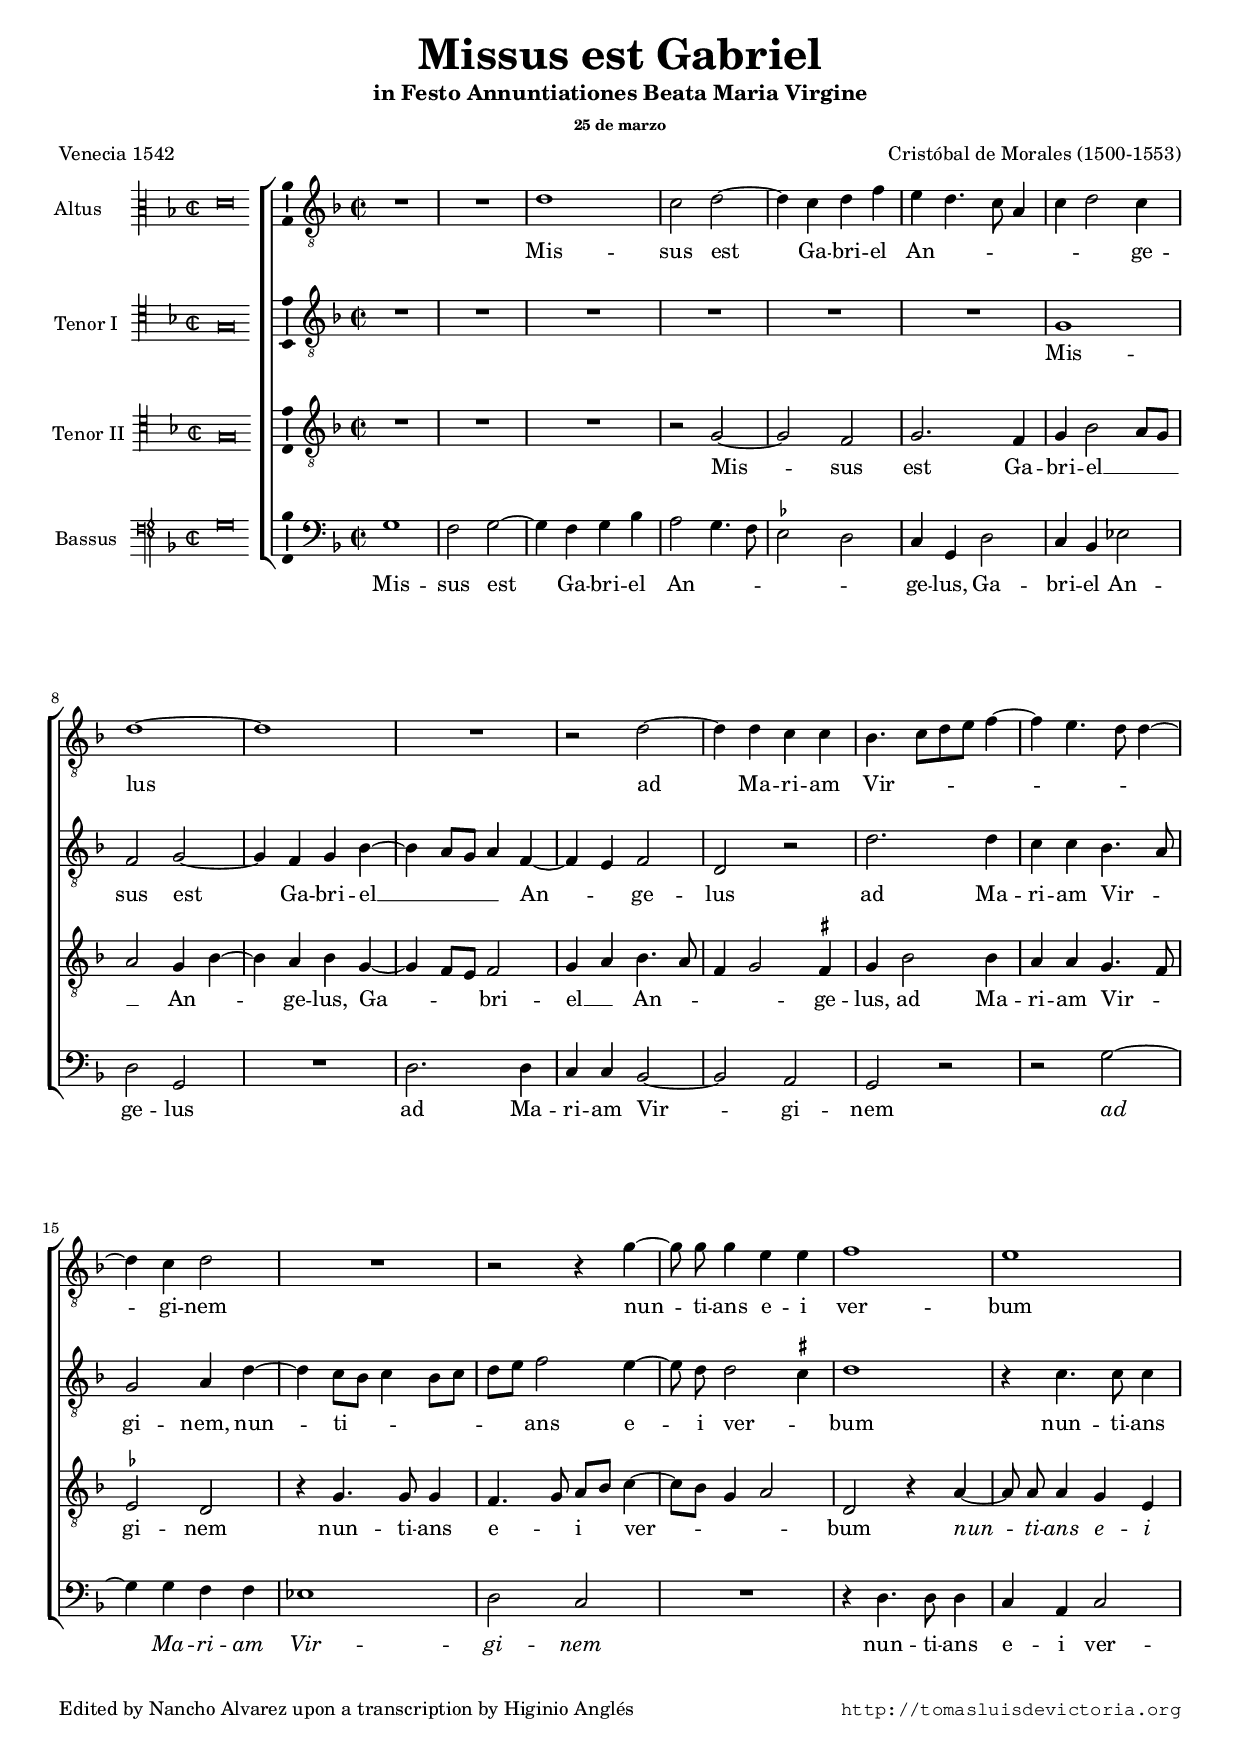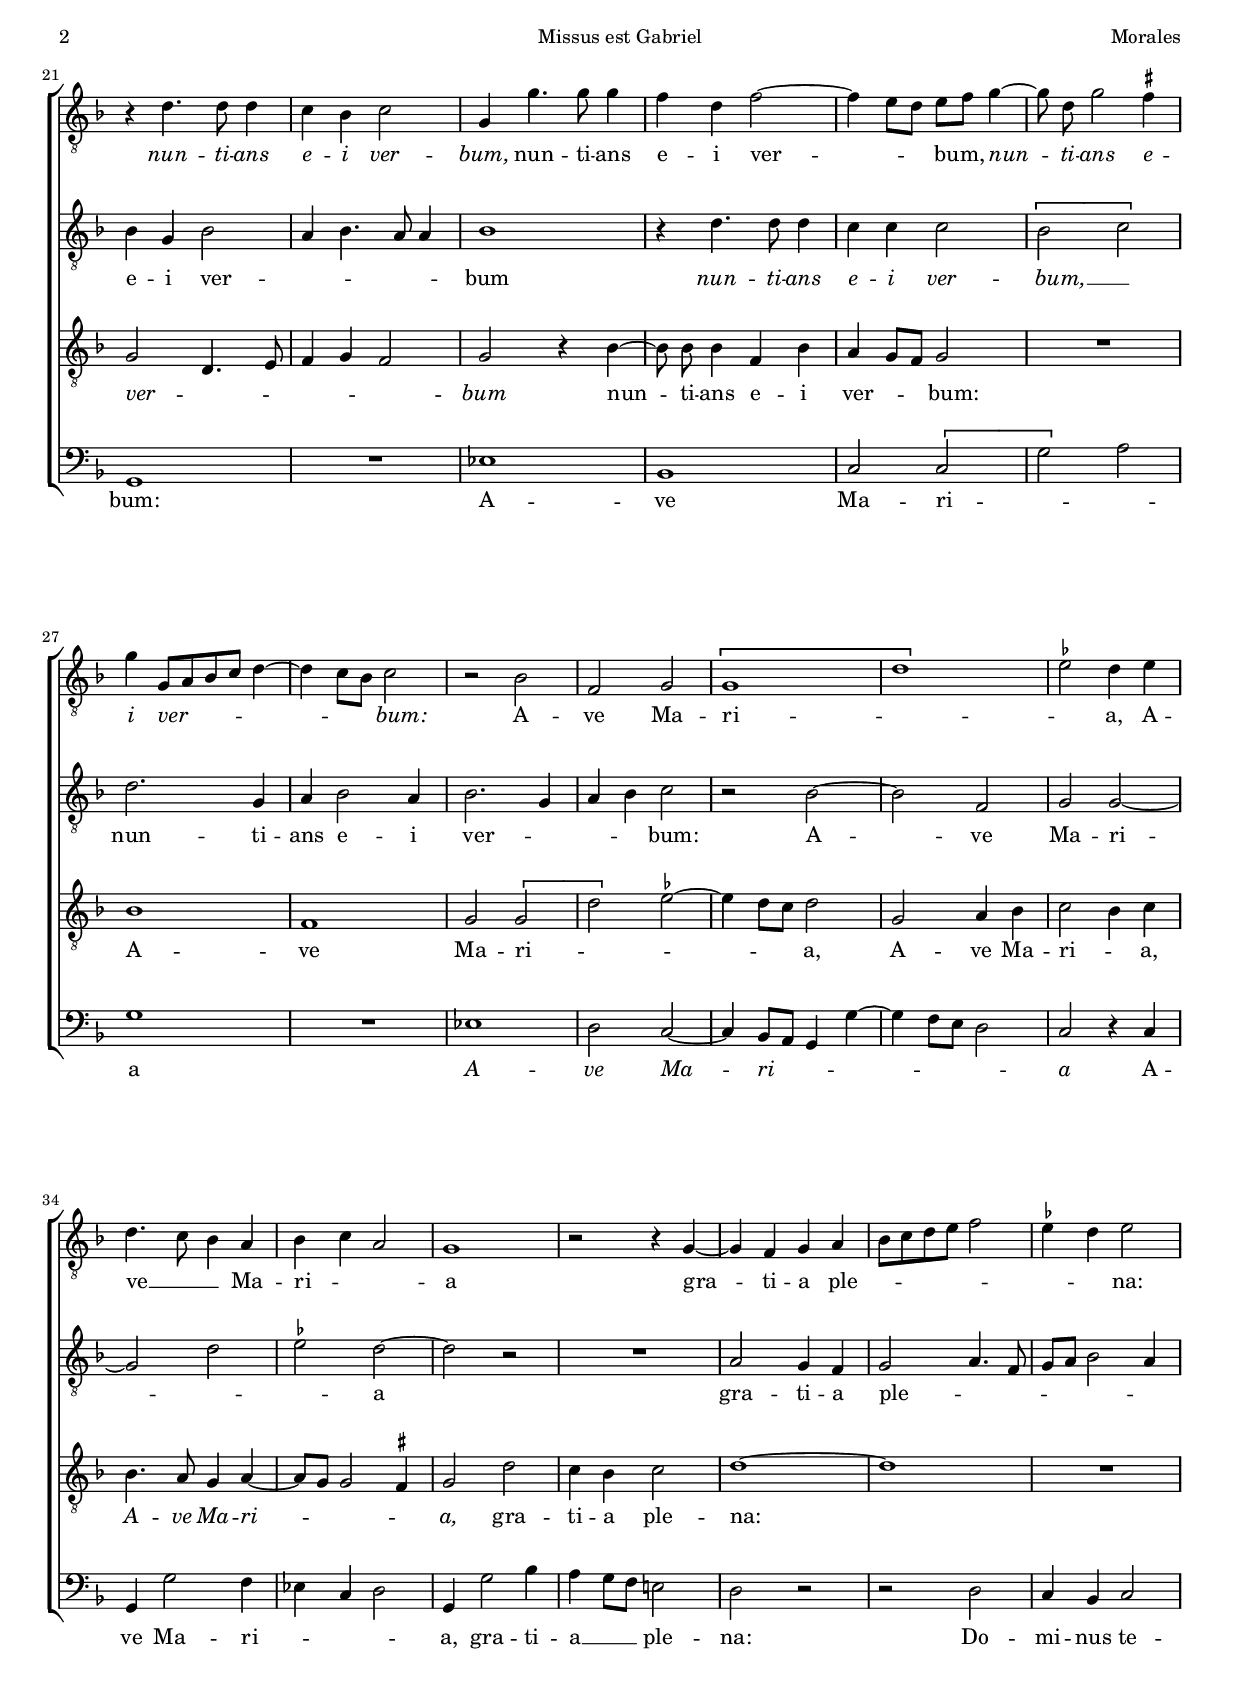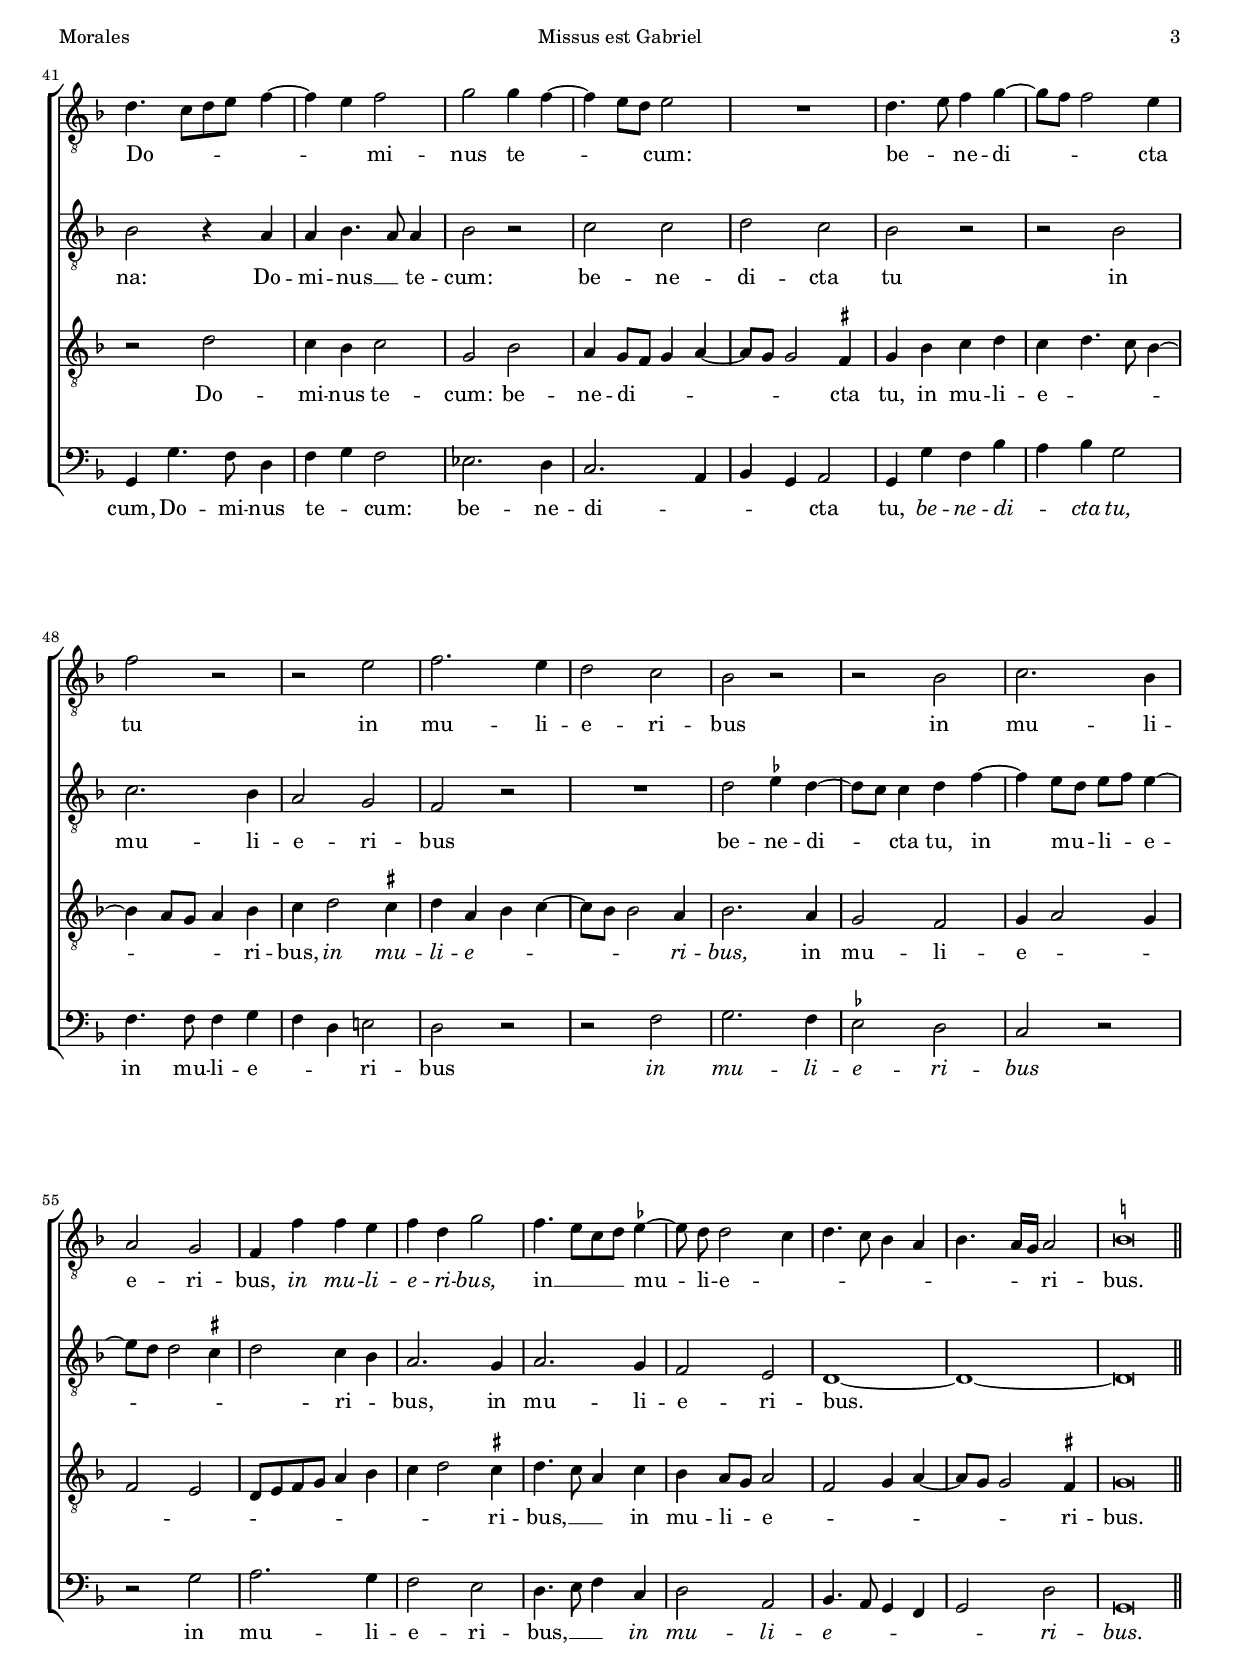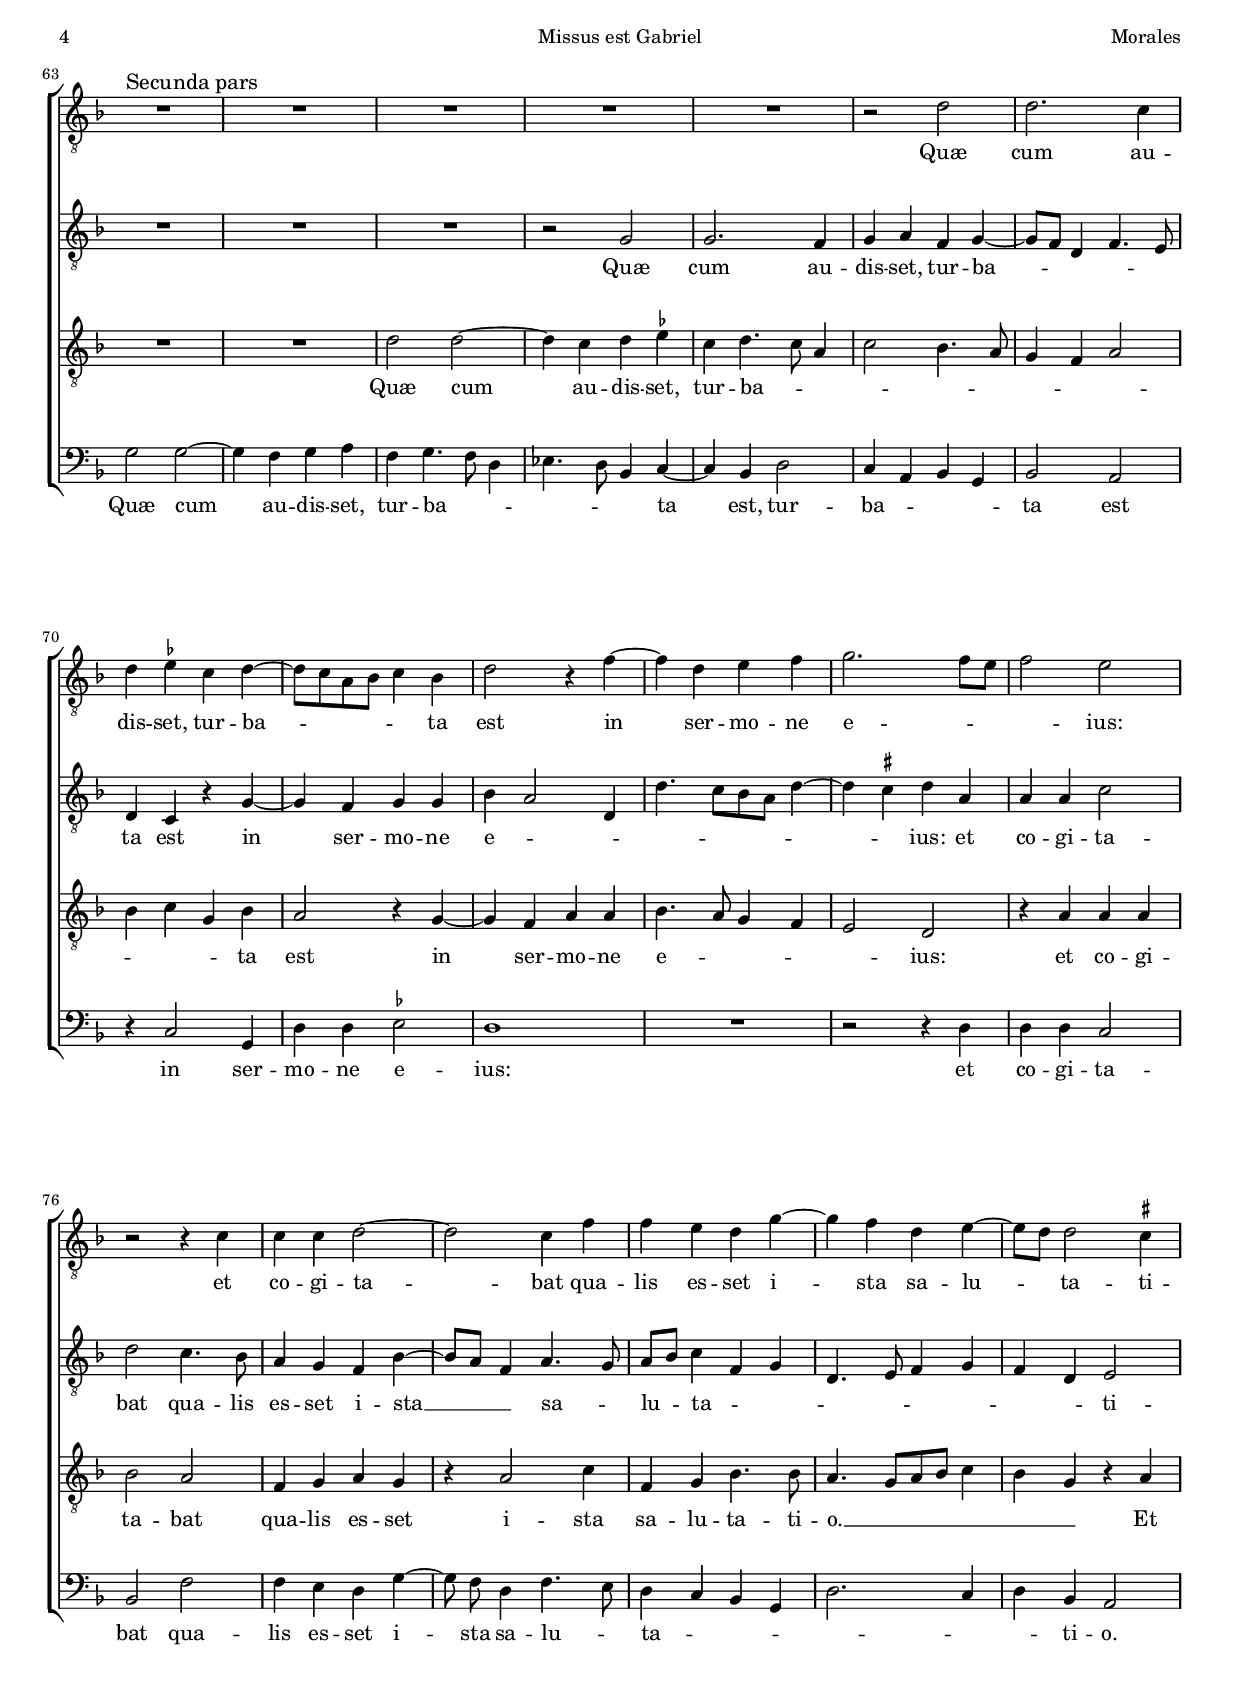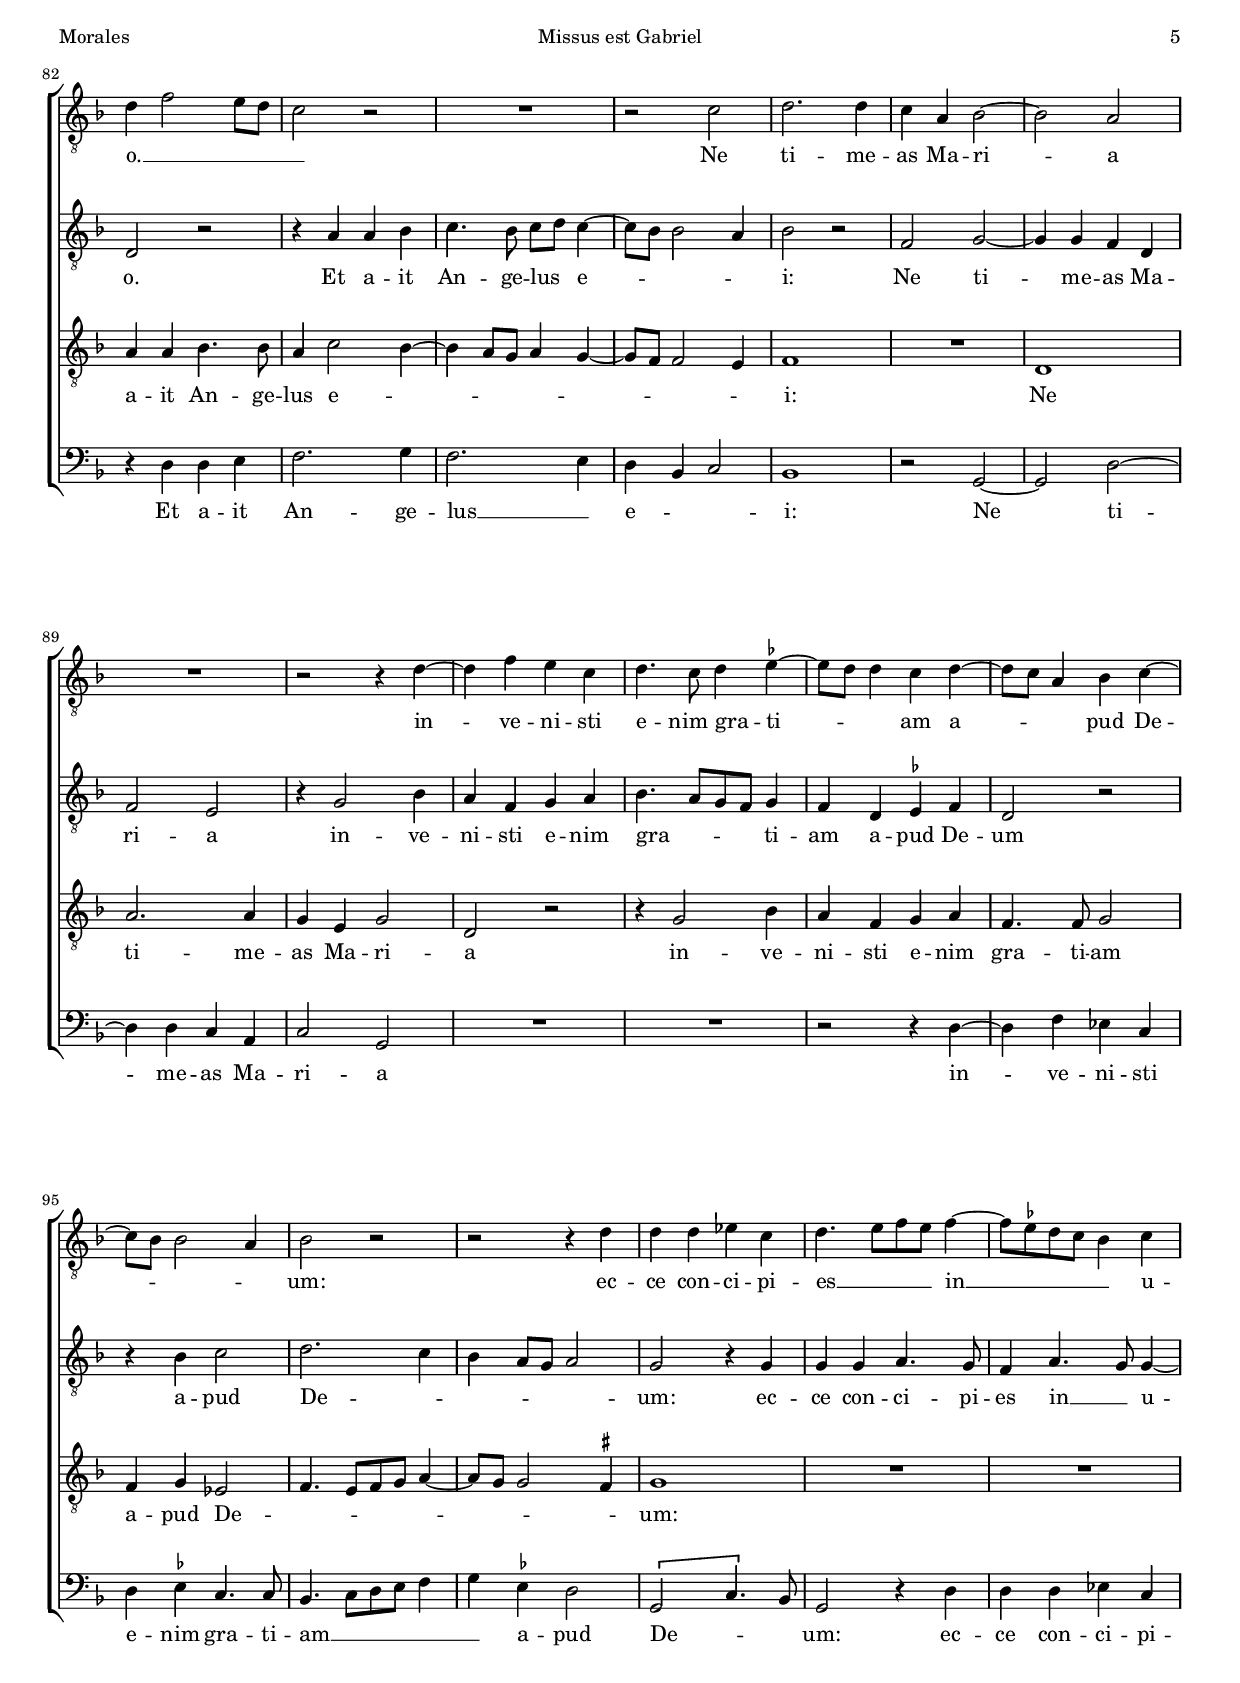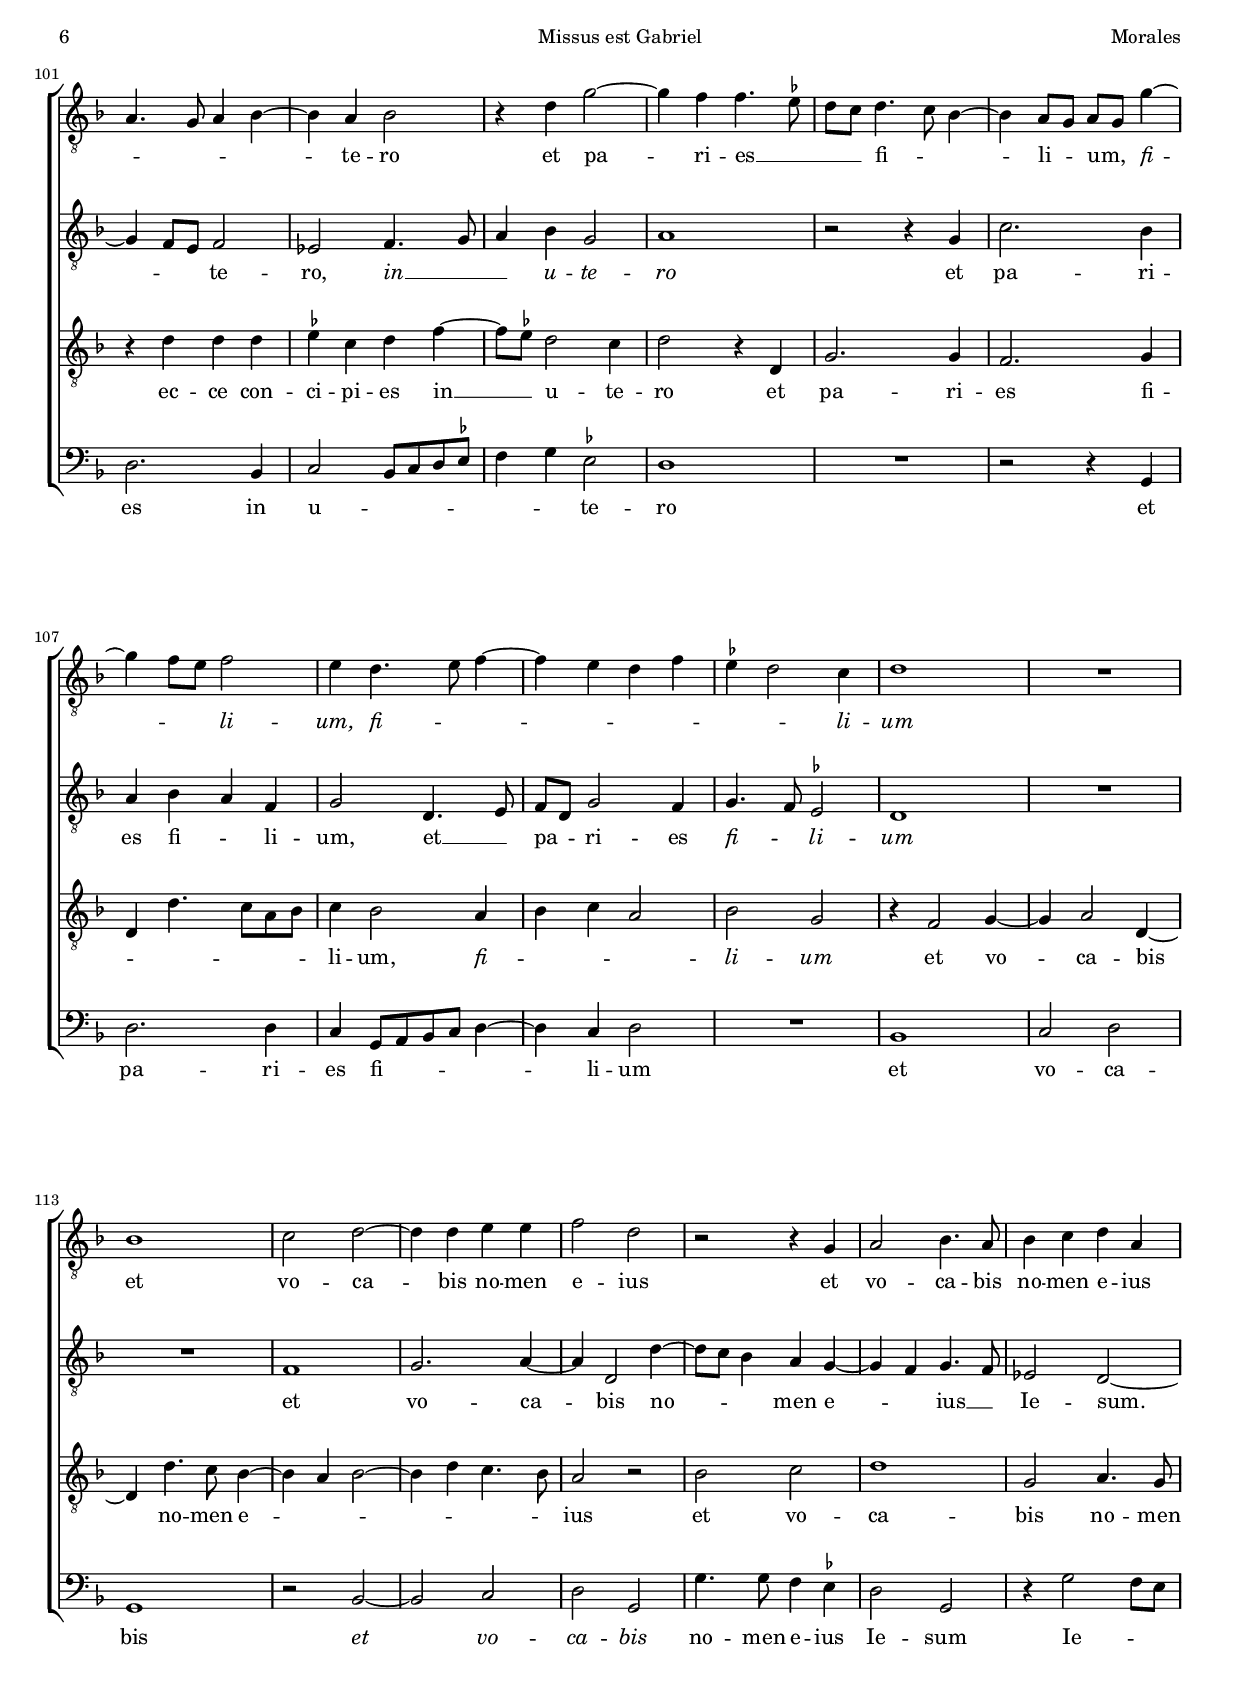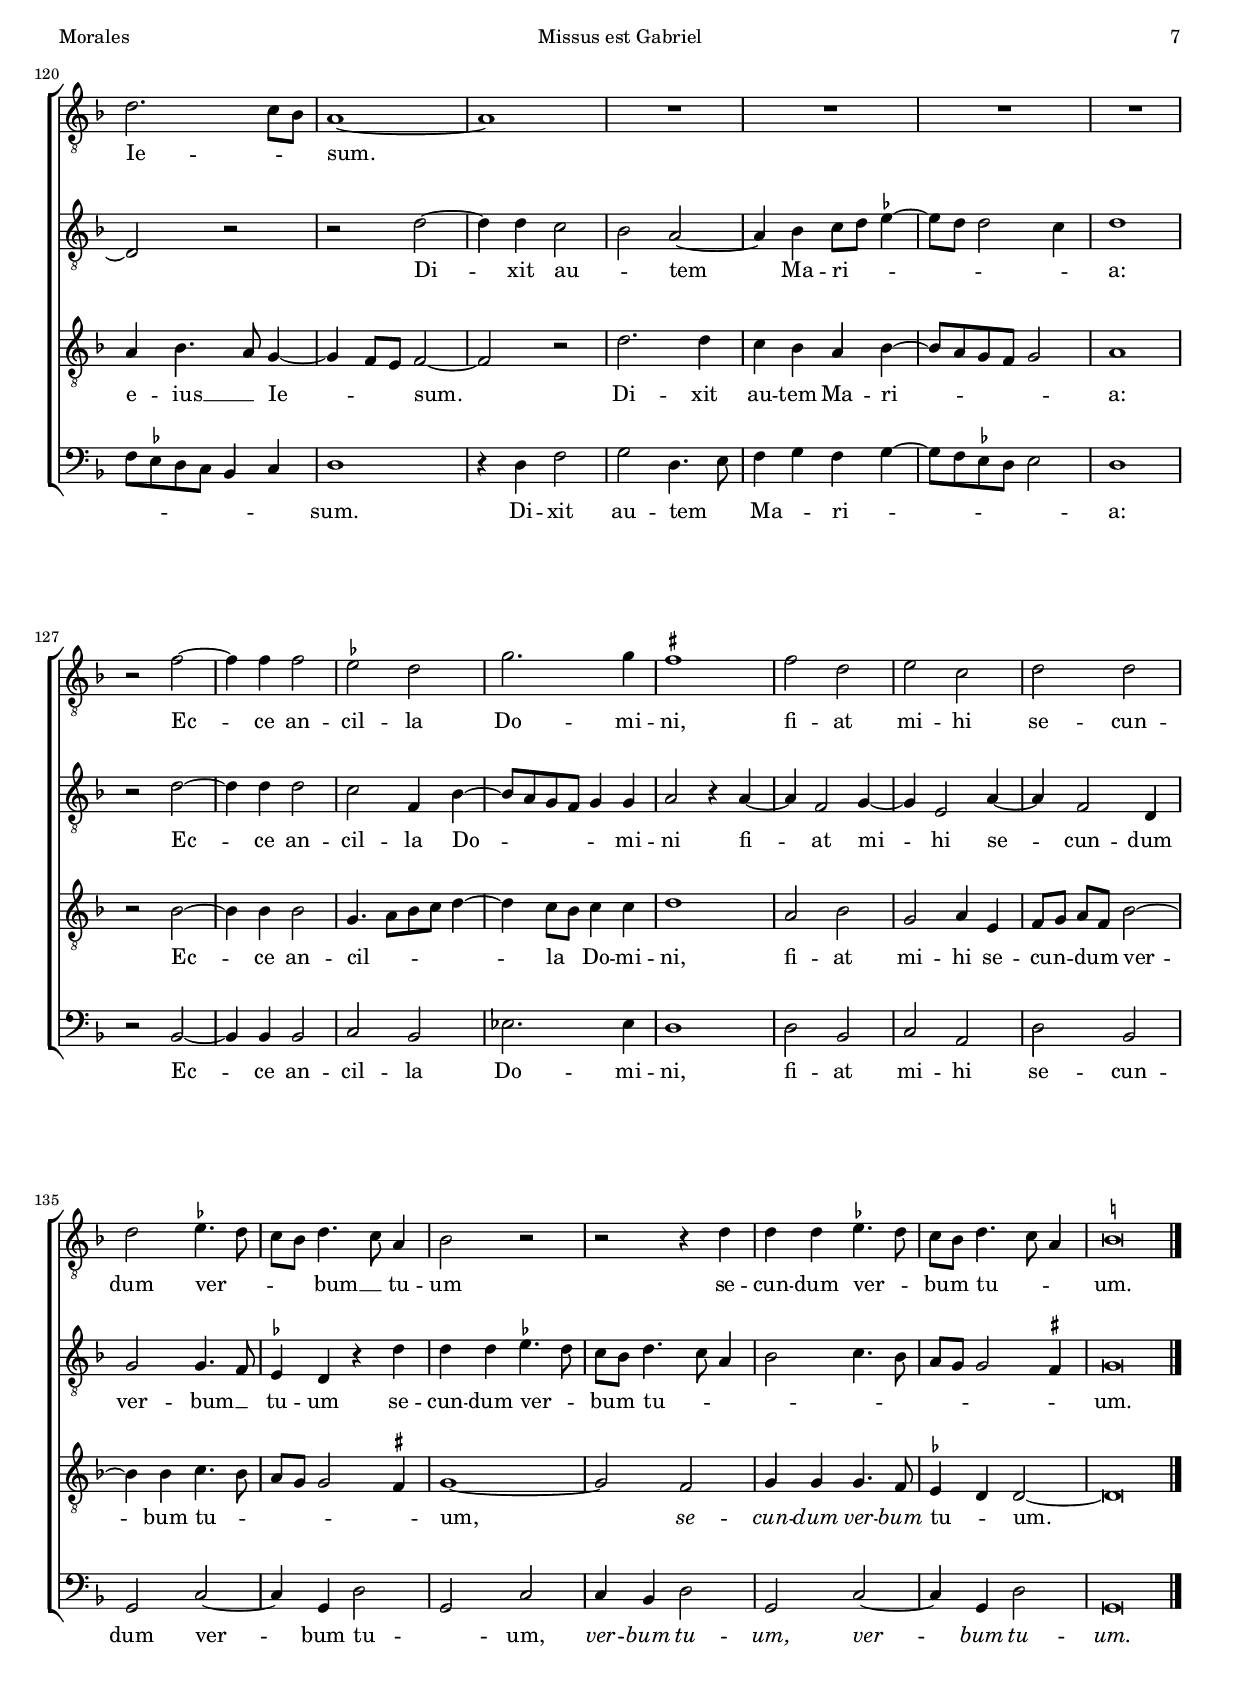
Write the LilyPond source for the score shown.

\version "2.24.0"

#(set-default-paper-size "a4")
#(set-global-staff-size 16.6)
#(ly:set-option 'point-and-click #f)
%mobile -s15.5 -i3.2 -ball

italicas=\override LyricText.font-shape = #'italic
rectas=\override LyricText.font-shape = #'upright
ss=\once \set suggestAccidentals = ##t
incipitwidth = 20
mtempo={\tempo 4 = 100}
mtempob={\tempo 4 = 50}
mt=#(define-music-function (offset) (number?) ; move lyric text
      #{ \once \override LyricText.X-offset = -$offset #})

htitle="Missus est Gabriel"
hcomposer="Morales"

\header {
	title=\markup{\fontsize #3 "Missus est Gabriel"}
	subtitle="in Festo Annuntiationes Beata Maria Virgine"
	subsubtitle=\markup{\smaller "25 de marzo" }
	composer="Cristóbal de Morales (1500-1553)"
	pdfauthor = \composer
	%opus="(-)"
	poet=\markup{"Venecia 1542"}
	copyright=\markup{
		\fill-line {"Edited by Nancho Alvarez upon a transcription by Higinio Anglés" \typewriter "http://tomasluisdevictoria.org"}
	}
%	tagline=""
}


global={\key f \major \time 2/2  \skip 1*62 \bar "||" \break
					\skip 1*79\bar "|."
}

cantus=\relative c' {
	R1*4/4
	R1*4/4
	d1
	c2 d ~
%5
	d4 c d f
	e d4. c8 a4
	c d2 c4
	d1 ~
	d
%10
	R1*4/4
	r2 d ~
	d4 d c c
	bes4.  c8[ d e] f4 ~
	f e4. d8 d4 ~
%15
	d c d2
	R1*4/4
	r2 r4 g ~
	\set Staff.autoBeaming = ##f
	g8 g g4 e e
	\set Staff.autoBeaming = ##t
	f1
%20
	e
	r4 d4. d8 d4
	c bes c2
	g4 g'4. g8 g4
	f d f2 ~
%25
	f4 e8 d e f g4 ~
	\set Staff.autoBeaming = ##f
	g8 d g2 \ss fis4
	\set Staff.autoBeaming = ##t
	g  g,8[ a bes c] d4 ~
	d c8 bes c2
	r bes
%30
	f g
	\[g1
	d'\]
	\ss es2 d4 es
	d4. c8 bes4 a
%35
	bes c a2
	g1
	r2 r4 g ~
	g f g a
	bes8 c d e f2
%40
	\ss es4 d es2
	d4.  c8[ d e] f4 ~
	f e f2
	g g4 f ~
	f e8 d e2
%45
	R1*4/4
	d4. e8 f4 g ~
	g8 f f2 e4
	f2 r
	r e
%50
	f2. e4
	d2 c
	bes r
	r bes
	c2. bes4
%55
	a2 g
	f4 f' f e
	f d g2
	f4.  e8[ c d] \ss es4 ~
	\set Staff.autoBeaming = ##f
	es8 d d2 c4
	\set Staff.autoBeaming = ##t
%60
	d4. c8 bes4 a
	bes4. a16 g a2
	\ss b\breve*1/2
	s4*0^\markup{\larger "Secunda pars"}
	R1
	R1*4/4
%65
	R1*4/4
	R1*4/4
	R1*4/4
	r2 d
	d2. c4
%70
	d \ss es c d ~
	d8 c a bes c4 bes
	d2 r4 f ~
	f d e f
	g2. f8 e
%75
	f2 e
	r r4 c
	c c d2 ~
	d c4 f
	f e d g ~
%80
	g f d e ~
	e8 d d2 \ss cis4
	d f2 e8 d
	c2 r
	R1*4/4
%85
	r2 c
	d2. d4
	c a bes2 ~
	bes a
	R1*4/4
%90
	r2 r4 d ~
	d f e c
	d4. c8 d4 \ss es ~
	es8 d d4 c d ~
	d8 c a4 bes c ~
%95
	c8 bes bes2 a4
	bes2 r
	r r4 d
	d d es c
	d4.  e8[ f e] f4 ~
%100
	f8 \ss es d c bes4 c
	a4. g8 a4 bes ~
	bes a bes2
	r4 d g2 ~
	g4 f f4. \ss es8
%105
	d c d4. c8 bes4 ~
	bes a8 g a g g'4 ~
	g f8 e f2
	e4 d4. e8 f4 ~
	f e d f
%110
	\ss es d2 c4
	d1
	R1*4/4
	bes1
	c2 d ~
%115
	d4 d e e
	f2 d
	r r4 g,
	a2 bes4. a8
	bes4 c d a
%120
	d2. c8 bes
	a1 ~
	a
	R1*4/4
	R1*4/4
%125
	R1*4/4
	R1*4/4
	\break
	r2 f' ~
	f4 f f2
	\ss es d
%130
	g2. g4
	\ss fis1
	f2 d
	e c
	d d
%135
	d \ss es4. d8
	c bes d4. c8 a4
	bes2 r
	r r4 d
	d d \ss es4. d8
%140
	c bes d4. c8 a4
	\ss b\breve*1/2
}

altus=\relative c' {
	R1*4/4
	R1*4/4
	R1*4/4
	R1*4/4
%5
	R1*4/4
	R1*4/4
	g1
	f2 g ~
	g4 f g bes ~
%10
	bes a8 g a4 f ~
	f e f2
	d r
	d'2. d4
	c c bes4. a8
%15
	g2 a4 d ~
	d c8 bes c4 bes8 c
	d e f2 e4 ~
	\set Staff.autoBeaming = ##f
	e8 d d2 \ss cis4
	\set Staff.autoBeaming = ##t
	d1
%20
	r4 c4. c8 c4
	bes g bes2
	a4 bes4. a8 a4
	bes1
	r4 d4. d8 d4
%25
	c c c2
	\[bes c\]
	d2. g,4
	a bes2 a4
	bes2. g4
%30
	a bes c2
	r bes ~
	bes f
	g g ~
	g d'
%35
	\ss es d ~
	d r
	R1*4/4
	a2 g4 f
	g2 a4. f8
%40
	g a bes2 a4
	bes2 r4 a
	a bes4. a8 a4
	bes2 r
	c c
%45
	d c
	bes r
	r bes
	c2. bes4
	a2 g
%50
	f r
	R1*4/4
	d'2 \ss es4 d ~
	d8 c c4 d f ~
	f e8 d e f e4 ~
%55
	e8 d d2 \ss cis4
	d2 c4 bes
	a2. g4
	a2. g4
	f2 e
%60
	d1 ~
	d ~
	d\breve*1/2
	R1*4/4
	R1*4/4
%65
	R1*4/4
	r2 g
	g2. f4
	g a f g ~
	g8 f d4 f4. e8
%70
	d4 c r g' ~
	g f g g
	bes a2 d,4
	d'4.  c8[ bes a] d4 ~
	d \ss cis d a
%75
	a a c2
	d c4. bes8
	a4 g f bes ~
	bes8 a f4 a4. g8
	a bes c4 f, g
%80
	d4. e8 f4 g
	f d e2
	d r
	r4 a' a bes
	c4. bes8 c d c4 ~
%85
	c8 bes bes2 a4
	bes2 r
	f g ~
	g4 g f d
	f2 e
%90
	r4 g2 bes4
	a f g a
	bes4.  a8[ g f] g4
	f d \ss es f
	d2 r
%95
	r4 bes' c2
	d2. c4
	bes a8 g a2
	g r4 g
	g g a4. g8
%100
	f4 a4. g8 g4 ~
	g f8 e f2
	es f4. g8
	a4 bes g2
	a1
%105
	r2 r4 g
	c2. bes4
	a bes a f
	g2 d4. e8
	f d g2 f4
%110
	g4. f8 \ss es2
	d1
	R1*4/4
	R1*4/4
	f1
%115
	g2. a4 ~
	a d,2 d'4 ~
	d8 c bes4 a g ~
	g f g4. f8
	es2 d ~
%120
	d r
	r d' ~
	d4 d c2
	bes a ~
	a4 bes c8 d \ss es4 ~
%125
	es8 d d2 c4
	d1
	r2 d ~
	d4 d d2
	c f,4 bes ~
%130
	bes8 a g f g4 g
	a2 r4 a ~
	a f2 g4 ~
	g e2 a4 ~
	a f2 d4
%135
	g2 g4. f8
	\ss es4 d r d'
	d d \ss es4. d8
	c bes d4. c8 a4
	bes2 c4. bes8
%140
	a g g2 \ss fis4
	g\breve*1/2
}

tenor=\relative c' {
	R1*4/4
	R1*4/4
	R1*4/4
	r2 g ~
%5
	g f
	g2. f4
	g bes2 a8 g
	a2 g4 bes ~
	bes a bes g ~
%10
	g f8 e f2
	g4 a bes4. a8
	f4 g2 \ss fis4
	g bes2 bes4
	a a g4. f8
%15
	\ss es2 d
	r4 g4. g8 g4
	f4. g8 a bes c4 ~
	c8 bes g4 a2
	d, r4 a' ~
%20
	\set Staff.autoBeaming = ##f
	a8 a a4 g e
	\set Staff.autoBeaming = ##t
	g2 d4. e8
	f4 g f2
	g r4 bes ~
	\set Staff.autoBeaming = ##f
	bes8 bes bes4 f bes
	\set Staff.autoBeaming = ##t
%25
	a g8 f g2
	R1*4/4
	bes1
	f
	g2 \[g
%30
	d'\] \ss es ~
	es4 d8 c d2
	g, a4 bes
	c2 bes4 c
	bes4. a8 g4 a ~
%35
	a8 g g2 \ss fis4
	g2 d'
	c4 bes c2
	d1 ~
	d
%40
	R1*4/4
	r2 d
	c4 bes c2
	g bes
	a4 g8 f g4 a ~
%45
	a8 g g2 \ss fis4
	g bes c d
	c d4. c8 bes4 ~
	bes a8 g a4 bes
	c d2 \ss cis4
%50
	d a bes c ~
	c8 bes bes2 a4
	bes2. a4
	g2 f
	g4 a2 g4
%55
	f2 e
	d8 e f g a4 bes
	c d2 \ss cis4
	d4. c8 a4 c
	bes a8 g a2
%60
	f g4 a ~
	a8 g g2 \ss fis4
	g\breve*1/2
	R1*4/4
	R1*4/4
%65
	d'2 d ~
	d4 c d \ss es
	c d4. c8 a4
	c2 bes4. a8
	g4 f a2
%70
	bes4 c g bes
	a2 r4 g ~
	g f a a
	bes4. a8 g4 f
	e2 d
%75
	r4 a' a a
	bes2 a
	f4 g a g
	r a2 c4
	f, g bes4. bes8
%80
	a4.  g8[ a bes] c4
	bes g r a
	a a bes4. bes8
	a4 c2 bes4 ~
	bes a8 g a4 g ~
%85
	g8 f f2 e4
	f1
	R1*4/4
	d1
	a'2. a4
%90
	g e g2
	d r
	r4 g2 bes4
	a f g a
	f4. f8 g2
%95
	f4 g es2
	f4.  e8[ f g] a4 ~
	a8 g g2 \ss fis4
	g1
	R1*4/4
%100
	R1*4/4
	r4 d' d d
	\ss es c d f ~
	f8 \ss es d2 c4
	d2 r4 d,
%105
	g2. g4
	f2. g4
	d d'4. c8 a bes
	c4 bes2 a4
	bes c a2
%110
	bes g
	r4 f2 g4 ~
	g a2 d,4 ~
	d d'4. c8 bes4 ~
	bes a bes2 ~
%115
	bes4 d c4. bes8
	a2 r
	bes c
	d1
	g,2 a4. g8
%120
	a4 bes4. a8 g4 ~
	g f8 e f2 ~
	f r
	d'2. d4
	c bes a bes ~
%125
	bes8 a g f g2
	a1
	r2 bes ~
	bes4 bes bes2
	g4.  a8[ bes c] d4 ~
%130
	d c8 bes c4 c
	d1
	a2 bes
	g a4 e
	 f8[ g]  a[ f] bes2 ~
%135
	bes4 bes c4. bes8
	a g g2 \ss fis4
	g1 ~
	g2 f
	g4 g g4. f8
%140
	\ss es4 d d2 ~
	d\breve*1/2
}

bassus=\relative c' {
	g1
	f2 g ~
	g4 f g bes
	a2 g4. f8
%5
	\ss es2 d
	c4 g d'2
	c4 bes es2
	d g,
	R1*4/4
%10
	d'2. d4
	c c bes2 ~
	bes a
	g r
	r g' ~
%15
	g4 g f f
	es1
	d2 c
	R1*4/4
	r4 d4. d8 d4
%20
	c a c2
	g1
	R1*4/4
	es'1
	bes
%25
	c2 \[c
	g'\] a
	g1
	R1*4/4
	es1
%30
	d2 c ~
	c4 bes8 a g4 g' ~
	g f8 e d2
	c r4 c
	g g'2 f4
%35
	es c d2
	g,4 g'2 bes4
	a g8 f e!2
	d r
	r d
%40
	c4 bes c2
	g4 g'4. f8 d4
	f g f2
	es2. d4
	c2. a4
%45
	bes g a2
	g4 g' f bes
	a bes g2
	f4. f8 f4 g
	f d e!2
%50
	d r
	r f
	g2. f4
	\ss es2 d
	c r
%55
	r g'
	a2. g4
	f2 e
	d4. e8 f4 c
	d2 a
%60
	bes4. a8 g4 f
	g2 d'
	g,\breve*1/2
	g'2 g ~
	g4 f g a
%65
	f g4. f8 d4
	es4. d8 bes4 c ~
	c bes d2
	c4 a bes g
	bes2 a
%70
	r4 c2 g4
	d' d \ss es2
	d1
	R1*4/4
	r2 r4 d
%75
	d d c2
	bes f'
	f4 e d g ~
	\set Staff.autoBeaming = ##f
	g8 f d4 f4. e8
	\set Staff.autoBeaming = ##t
	d4 c bes g
%80
	d'2. c4
	d bes a2
	r4 d d e
	f2. g4
	f2. e4
%85
	d bes c2
	bes1
	r2 g ~
	g d' ~
	d4 d c a
%90
	c2 g
	R1*4/4
	R1*4/4
	r2 r4 d' ~
	d f es c
%95
	d \ss es c4. c8
	bes4.  c8[ d e] f4
	g \ss es d2
	\[g, c4.\] bes8
	g2 r4 d'
%100
	d d es c
	d2. bes4
	c2 bes8 c d \ss es
	f4 g \ss es2
	d1
%105
	R1*4/4
	r2 r4 g,
	d'2. d4
	c  g8[ a bes c] d4 ~
	d c d2
%110
	R1*4/4
	bes1
	c2 d
	g,1
	r2 bes ~
%115
	bes c
	d g,
	g'4. g8 f4 \ss es
	d2 g,
	r4 g'2 f8 e
%120
	f \ss es d c bes4 c
	d1
	r4 d f2
	g d4. e8
	f4 g f g ~
%125
	g8 f \ss es d es2
	d1
	r2 bes ~
	bes4 bes bes2
	c bes
%130
	es2. es4
	d1
	d2 bes
	c a
	d bes
%135
	g c ~
	c4 g d'2
	g, c
	c4 bes d2
	g, c ~
%140
	c4 g d'2
	g,\breve*1/2
}

textocantus=\lyricmode{
Mis -- sus est _ Ga -- bri -- el \mt #.6 An -- _ _ _ _ _ ge -- lus _
ad _ Ma -- ri -- am \mt #.4 Vir -- _ _ _ _ _ _ _ _ _ gi -- nem
nun -- _ ti -- ans e -- i ver -- bum
\italicas
nun -- ti -- ans e -- i ver -- bum, 
\rectas
nun -- ti -- ans e -- i ver -- _ _ _ \mt #.2 bum, _
\italicas
nun -- _ ti -- ans e -- i ver -- _ _ _ _ _ _ _ \mt #1 bum: 
\rectas
A -- ve Ma -- ri -- _ _ a,
A -- ve __ _ _ Ma -- ri -- _ _ a
gra -- _ ti -- a \mt #.5 ple -- _ _ _ _ _ _ _ na:
Do -- _ _ _ _ _ _ mi -- nus \mt #.2 te -- _ _ _ _ cum:
be -- _ ne -- \mt #.2 di -- _ _ _ cta tu
in mu -- li -- e -- ri -- bus
in mu -- li -- e -- ri -- bus,
\italicas
in mu -- li -- e -- ri -- bus, 
\rectas
\mt #.1 in __ _ _ _ mu -- _ li -- e -- _ _ _ _ _ _ _ _ ri -- bus.
Quæ cum au -- dis -- set, tur -- ba -- _ _ _ _ _ ta est
in _ ser -- mo -- ne e -- _ _ _ ius:
et co -- gi -- ta -- _ bat qua -- lis es -- set i -- _ sta sa -- lu -- _ _ ta -- ti -- o. __ _ _ _ _ 
Ne ti -- me -- as
Ma -- ri -- _ a
in -- _ ve -- ni -- sti e -- \mt #2.4 nim \mt #0 gra -- ti -- _ _ _ am a -- _ _ _ pud \mt #.6 De -- _ _ _ _ um:
ec -- ce con -- ci -- pi -- es __ _ _ _ in __ _ _ _ _ _ u -- _ _ _ _ _ te -- ro
et pa -- _ ri -- es __ _ _ _ fi -- _ _ _ li -- _ um, _
\italicas
fi -- _ _ _ li -- um, 
fi -- _ _ _ _ _ _ _ _ li -- um 
\rectas
et vo -- ca -- _ bis no -- men e -- ius
et vo -- ca -- bis no -- men e -- ius Ie -- _ _ sum. _
Ec -- _ ce an -- cil -- la Do -- mi -- ni,
fi -- at mi -- hi se -- cun -- dum ver -- _ _ _ \mt #.5 bum __ _ tu -- um
se -- cun -- dum ver -- _ \mt #.6 bum _ tu -- _ _ um.
}

textoaltus=\lyricmode{
Mis -- sus est _ Ga -- bri -- el __ _ _ _ _ An -- _ _ ge -- lus
ad Ma -- ri -- am Vir -- _ gi -- nem,
\mt #1 nun -- _ ti -- _ _ _ _ _ _ ans e -- _ i \mt #.2 ver -- _ bum
nun -- ti -- ans e -- i \mt #.2 ver -- _ _ _ _ bum
\italicas
nun -- ti -- ans e -- i ver -- \mt #.3 bum, __ _ 
\rectas
nun -- ti -- ans e -- i \mt #.3 ver -- _ _ _ \mt #1.5 bum:
A -- _ ve Ma -- ri -- _ _ _ a _
gra -- ti -- a ple -- _ _ _ _ _ _ na:
Do -- mi -- \mt #.6 nus __ _ te -- cum:
be -- ne -- di -- cta tu
in mu -- li -- e -- ri -- bus
be -- ne -- di -- _ _ cta tu,
in _ mu -- _ li -- _ e -- _ _ _ _ _ ri -- _ bus,
in mu -- li -- e -- ri -- bus. _ _ 
Quæ cum au -- dis -- set,
tur -- ba -- _ _ _ _ _ ta est
in _ ser -- mo -- ne e -- _ _ _ _ _ _ _ _ _ ius:
et co -- gi -- ta -- bat qua -- lis es -- set i -- sta __ _ _ _ sa -- _ lu -- _ ta -- _ _ _ _ _ _ _ _ ti -- o.
Et a -- it An -- ge -- lus _ e -- _ _ _ _ i:
Ne ti -- _ me -- as
Ma -- ri -- a
in -- ve -- ni -- sti e -- nim gra -- _ _ _ ti -- am a -- pud De -- um
a -- pud De -- _ _ _ _ _ um:
ec -- ce con -- ci -- pi -- es in __ _ u -- _ _ _ te -- ro,
\italicas
in __ _ _ u -- te -- ro
\rectas
et pa -- ri -- es fi -- _ li -- um,
et __ _ \mt #.2 pa -- _ ri -- es \italicas
fi -- _ li -- um
\rectas
et vo -- ca -- _ bis no -- _ _ _ men e -- _ _ \mt #.5 ius __ _ Ie -- sum. _
Di -- _ xit au -- _ tem _ Ma -- ri -- _ _ _ _ _ _ a:
Ec -- _ ce an -- cil -- la Do -- _ _ _ _ _ mi -- ni
fi -- _ at mi -- _ hi se -- _ cun -- dum ver -- \mt #.6 bum __ _ tu -- um
se -- cun -- dum ver -- _ \mt #.6 bum _ tu -- _ _ _ _ _ _ _ _ _ um.
}

textotenor=\lyricmode{
Mis -- _ sus est Ga -- bri -- el __ _ _ _ \mt #.6 An -- _ _ ge -- lus,
Ga -- _ _ _ bri -- el __ _ \mt #.4 An -- _ _ _ ge -- lus,
ad Ma -- ri -- am Vir -- _ gi -- nem
nun -- ti -- ans e -- _ i _ ver -- _ _ _ _ bum
\italicas
nun -- _ ti -- ans e -- i ver -- _ _ _ _ _ bum 
\rectas
nun -- _ ti -- ans e -- i \mt #.7 ver -- _ _ \mt #.9 bum:
A -- ve Ma -- ri -- _ _ _ _ _ a,
A -- ve Ma -- ri -- _ a,
\italicas
A -- ve Ma -- ri -- _ _ _ _ a, 
\rectas
gra -- ti -- a ple -- na: _
Do -- mi -- nus te -- cum:
be -- ne -- di -- _ _ _ _ _ _ cta tu,
in mu -- li -- e -- _ _ _ _ _ _ _ ri -- bus,
\italicas
in mu -- li -- e -- _ _ _ _ _ ri -- bus, 
\rectas
in mu -- li -- e -- _ _ _ _ _ _ _ _ _ _ _ _ ri -- \mt #.9 bus, __ _ _ 
in mu -- li -- _ e -- _ _ _ _ _ _ ri -- bus.
Quæ cum _ au -- dis -- set,
tur -- ba -- _ _ _ _ _ _ _ _ _ _ _ ta est
in _ ser -- mo -- ne e -- _ _ _ _ ius:
et co -- gi -- ta -- bat qua -- lis es -- set i -- sta sa -- lu -- ta -- ti -- o. __ _ _ _ _ _ _ 
Et a -- it An -- ge -- lus e -- _ _ _ _ _ _ _ _ _ _ i:
Ne ti -- me -- as
Ma -- ri -- a
in -- ve -- ni -- sti e -- nim gra -- ti -- am a -- pud \mt #.2 De -- _ _ _ _ _ _ _ _ _ um:
ec -- ce con -- ci -- pi -- es in __ _ _ u -- te -- ro
et pa -- ri -- es fi -- _ _ _ _ _ li -- um,
\italicas
fi -- _ _ _ li -- um 
\rectas
et vo -- _ ca -- bis _ no -- men e -- _ _ _ _ _ _ _ ius
et vo -- ca -- bis no -- men e -- \mt #.3 ius __ _ Ie -- _ _ _ sum. _
Di -- xit au -- tem Ma -- ri -- _ _ _ _ _ a:
Ec -- _ ce an -- cil -- _ _ _ _ _ la _ Do -- mi -- ni,
fi -- at mi -- hi se -- \mt #.3 cun -- _ \mt #.3 dum _ ver -- _ bum tu -- _ _ _ _ _ um, _
\italicas
se -- cun -- dum ver -- bum 
\rectas
tu -- _ um. _
}

textobassus=\lyricmode{
Mis -- sus est _ Ga -- bri -- el \mt #.4 An -- _ _ _ _ ge -- lus,
Ga -- bri -- el An -- ge -- lus
ad Ma -- ri -- am Vir -- _ gi -- nem
\italicas
ad _ Ma -- ri -- am Vir -- gi -- nem 
\rectas
nun -- ti -- ans e -- i ver -- bum:
A -- ve Ma -- ri -- _ _ a
\italicas
A -- ve Ma -- _ ri -- _ _ _ _ _ _ _ a 
\rectas
A -- ve Ma -- ri -- _ _ _ a,
gra -- ti -- a __ _ _ ple -- na:
Do -- mi -- nus te -- cum,
Do -- mi -- nus te -- _ \mt #1.2 cum:
be -- ne -- di -- _ _ _ cta tu,
\italicas
be -- ne -- di -- _ cta tu, 
\rectas
in mu -- li -- e -- _ _ ri -- bus
\italicas
in mu -- li -- e -- ri -- bus 
\rectas
in mu -- li -- e -- ri -- \mt #.8 bus, __ _ _ 
\italicas
in mu -- li -- e -- _ _ _ _ ri -- bus. 
\rectas
Quæ cum _ au -- dis -- set,
tur -- ba -- _ _ _ _ _ ta _ est,
tur -- \mt #.3 ba -- _ _ _ ta est
in ser -- mo -- ne e -- ius:
et co -- gi -- ta -- bat qua -- lis es -- set i -- _ sta sa -- lu -- _ ta -- _ _ _ _ _ _ ti -- o.
Et a -- it An -- ge -- lus __ _ e -- _ _ i:
Ne _ ti -- _ me -- as
Ma -- ri -- a
in -- _ ve -- ni -- sti e -- nim gra -- ti -- \mt #.2 am __ _ _ _ _ _ a -- pud De -- _ _ um:
ec -- ce con -- ci -- pi -- es in u -- _ _ _ _ _ _ te -- ro
et pa -- ri -- es fi -- _ _ _ _ _ li -- um
et vo -- ca -- bis
\italicas
et _ vo -- ca -- bis 
\rectas
no -- men e -- ius Ie -- sum
Ie -- _ _ _ _ _ _ _ _ sum.
Di -- xit au -- tem _ \mt #.4 Ma -- _ ri -- _ _ _ _ _ _ a:
Ec -- _ ce an -- cil -- la Do -- mi -- ni,
fi -- at mi -- hi se -- cun -- dum ver -- _ bum tu -- _ um,
\italicas
ver -- bum tu -- um, 
ver -- _ bum tu -- um. 
}

incipitcantus=\markup{
	\score{
		{ 
		\set Staff.instrumentName="Altus     "
		\override NoteHead.style = #'neomensural
		\override Staff.TimeSignature.style = #'neomensural
		\cadenzaOn 
		\clef "petrucci-c3"
		\key f \major
		\time 2/2
                d'\breve
		} 

	\layout { line-width=\incipitwidth indent = 0 }
	}
}

incipitaltus=\markup{
	\score{
		{ 
		\set Staff.instrumentName="Tenor I  "
		\override NoteHead.style = #'neomensural 
		\override Staff.TimeSignature.style = #'neomensural
		\cadenzaOn 
		\clef "petrucci-c4"
		\key f \major
		\time 2/2
                g\breve
		} 
	\layout { line-width=\incipitwidth indent = 0 }
	}
}


incipittenor=\markup{
	\score{
		{ 
		\set Staff.instrumentName="Tenor II "
		\override NoteHead.style = #'neomensural 
		\override Staff.TimeSignature.style = #'neomensural
		\cadenzaOn 
		\clef "petrucci-c4"
		\key f \major
		\time 2/2
                g\breve
		} 
	\layout { line-width=\incipitwidth indent=0 }
	}
}

incipitbassus=\markup{
	\score{
		{ 
		\set Staff.instrumentName="Bassus  "
		\override NoteHead.style = #'neomensural
		\override Staff.TimeSignature.style = #'neomensural
		\cadenzaOn 
		\clef "petrucci-f4"
		\key f \major
		\time 2/2
                g\breve
		} 
	\layout { line-width=\incipitwidth indent = 0 }
	}
}

%\layout {
%       \context {\Voice
%               \remove Ligature_bracket_engraver
%               \consists Mensural_ligature_engraver
%       }
%       line-width=\incipitwidth
%       indent = 0
%}

\score {\transpose c' c'{
\new ChoirStaff<<

	\new Staff <<\global
	\new Voice="v1" {
		\set Staff.instrumentName=\incipitcantus
		\clef "G_8"
		\cantus }
	\new Lyrics \lyricsto "v1" {\textocantus }
	>>

	\new Staff <<\global
	\new Voice="v2" {
		\set Staff.instrumentName=\incipitaltus
		\clef "G_8"
		\altus }
	\new Lyrics \lyricsto "v2" {\textoaltus }
	>>
	
	\new Staff <<\global
	\new Voice="v3" {
		\set Staff.instrumentName=\incipittenor
		\clef "G_8"
		\tenor }
	\new Lyrics \lyricsto "v3" {\textotenor }
	>>

	\new Staff <<\global
	\new Voice="v4" {
		\set Staff.instrumentName=\incipitbassus
		\clef "bass"
		\bassus }
	\new Lyrics \lyricsto "v4" {\textobassus }
	>>
	
>>

	} % transpose

\layout{ 
	\context {\Lyrics 
		\override VerticalAxisGroup.staff-affinity = #UP
		\override VerticalAxisGroup.nonstaff-relatedstaff-spacing =
			#'((basic-distance . 0) (minimum-distance . 0) (padding . 1))
		\override LyricText.font-size = #1.2
		\override LyricHyphen.minimum-distance = #0.5
	}
	\context {\Score 
		tempoHideNote = ##t
		\override BarNumber.padding = #2 
	}
	\context {\Voice 
		melismaBusyProperties = #'()
		%autoBeaming = ##f
	}
	\context {\Staff 
                %\RemoveEmptyStaves
                %\override VerticalAxisGroup.remove-first = ##t
		\override VerticalAxisGroup.staff-staff-spacing =
			#'((basic-distance . 11) (minimum-distance . 0) (padding . 1))
		\consists Ambitus_engraver 
		\override LigatureBracket.padding = #1
	}
}

%\midi { \mtempo }

}


\paper{
	evenHeaderMarkup=\markup  \fill-line { \fromproperty #'page:page-number-string \htitle \hcomposer }
	oddHeaderMarkup= \markup  \fill-line { \unless \on-first-page \hcomposer \unless \on-first-page \htitle \unless \on-first-page \fromproperty #'page:page-number-string }
	%system-count=20
	page-count = 7
	ragged-last-bottom = ##f
	indent=3.6\cm
	system-system-spacing =
	#'((basic-distance . 20) (minimum-distance . 0) (padding . 5))
	top-system-spacing = % header
	#'((basic-distance . 8) (minimum-distance . 0) (padding . 0))
	last-bottom-spacing = % footer
	#'((basic-distance . 12) (minimum-distance . 0) (padding . 0))
	markup-system-spacing.padding = #1.5
}
